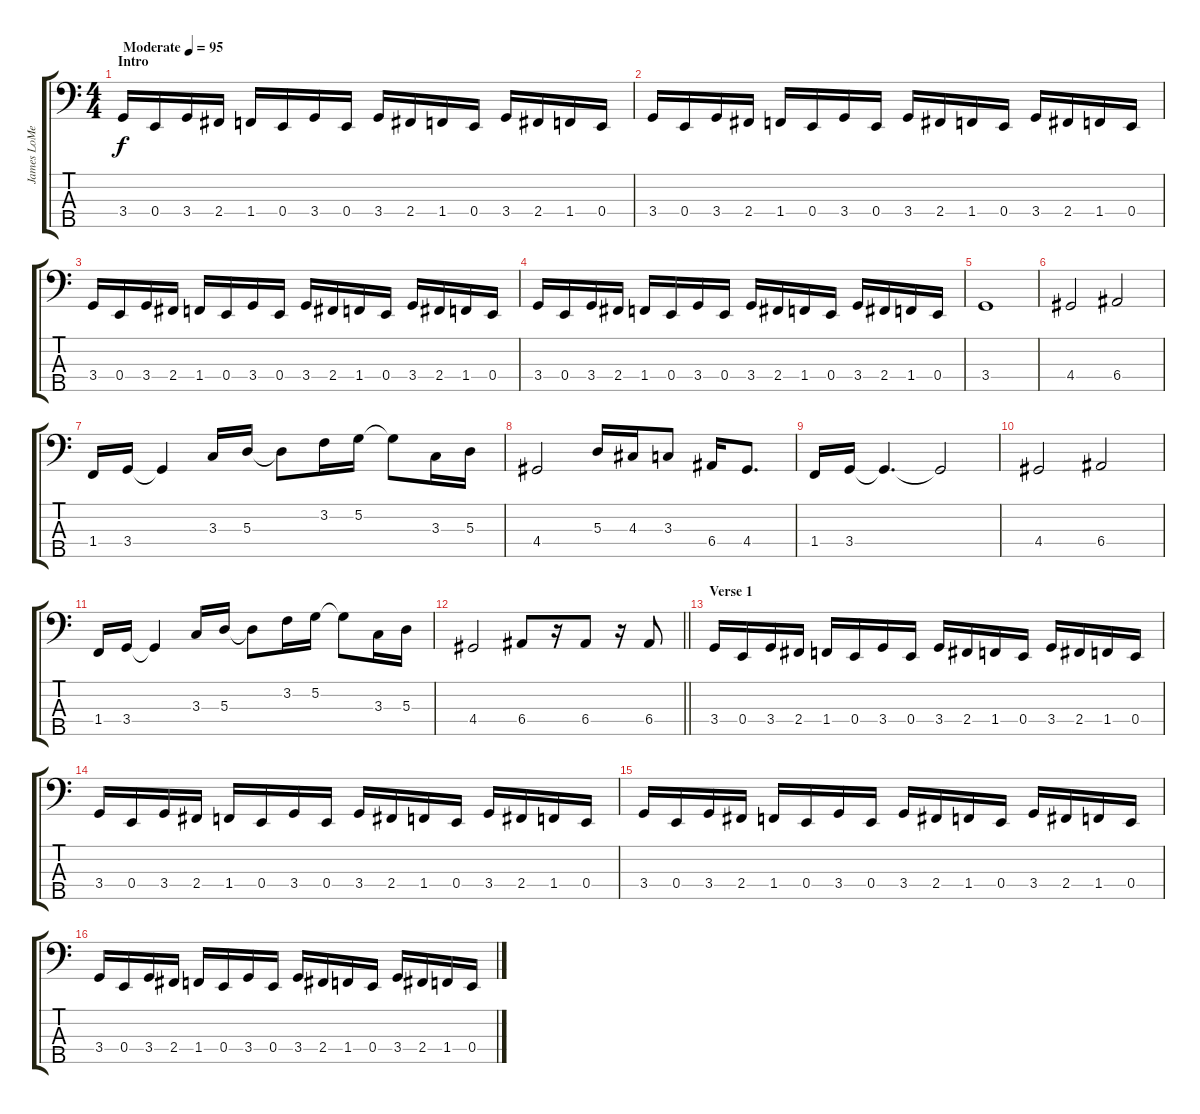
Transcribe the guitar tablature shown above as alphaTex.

\track ("James LoMenzo" "James LoMe") {instrument electricbassfinger}
\staff {score tabs}
\tuning (G2 D2 A1 E1 B0) {hide}
\ts (4 4)
\section ("" "Intro")
\tempo (95 "Moderate")
\clef f4
\ks c
3.4.16{dy f instrument electricbassfinger} 0.4.16 3.4.16 2.4.16 1.4.16 0.4.16 3.4.16 0.4.16 3.4.16 2.4.16 1.4.16 0.4.16 3.4.16 2.4.16 1.4.16 0.4.16 |
3.4.16 0.4.16 3.4.16 2.4.16 1.4.16 0.4.16 3.4.16 0.4.16 3.4.16 2.4.16 1.4.16 0.4.16 3.4.16 2.4.16 1.4.16 0.4.16 |
3.4.16 0.4.16 3.4.16 2.4.16 1.4.16 0.4.16 3.4.16 0.4.16 3.4.16 2.4.16 1.4.16 0.4.16 3.4.16 2.4.16 1.4.16 0.4.16 |
3.4.16 0.4.16 3.4.16 2.4.16 1.4.16 0.4.16 3.4.16 0.4.16 3.4.16 2.4.16 1.4.16 0.4.16 3.4.16 2.4.16 1.4.16 0.4.16 |
3.4.1 |
4.4.2 6.4.2 |
1.4.16 3.4.16 3.4{t}.4 3.3.16 5.3.16 5.3{t}.8 3.2.16 5.2.16 5.2{t}.8 3.3.16 5.3.16 |
4.4.2 5.3.16 4.3.16 3.3.8 6.4.16 4.4.8{d} |
1.4.16 3.4.16 3.4{t}.4{d} 3.4{t}.2 |
4.4.2 6.4.2 |
1.4.16 3.4.16 3.4{t}.4 3.3.16 5.3.16 5.3{t}.8 3.2.16 5.2.16 5.2{t}.8 3.3.16 5.3.16 |
\barLineRight lightlight
4.4.2 6.4.8 r.16 6.4.8 r.16 6.4.8 |
\section ("" "Verse 1")
3.4.16 0.4.16 3.4.16 2.4.16 1.4.16 0.4.16 3.4.16 0.4.16 3.4.16 2.4.16 1.4.16 0.4.16 3.4.16 2.4.16 1.4.16 0.4.16 |
3.4.16 0.4.16 3.4.16 2.4.16 1.4.16 0.4.16 3.4.16 0.4.16 3.4.16 2.4.16 1.4.16 0.4.16 3.4.16 2.4.16 1.4.16 0.4.16 |
3.4.16 0.4.16 3.4.16 2.4.16 1.4.16 0.4.16 3.4.16 0.4.16 3.4.16 2.4.16 1.4.16 0.4.16 3.4.16 2.4.16 1.4.16 0.4.16 |
3.4.16 0.4.16 3.4.16 2.4.16 1.4.16 0.4.16 3.4.16 0.4.16 3.4.16 2.4.16 1.4.16 0.4.16 3.4.16 2.4.16 1.4.16 0.4.16
